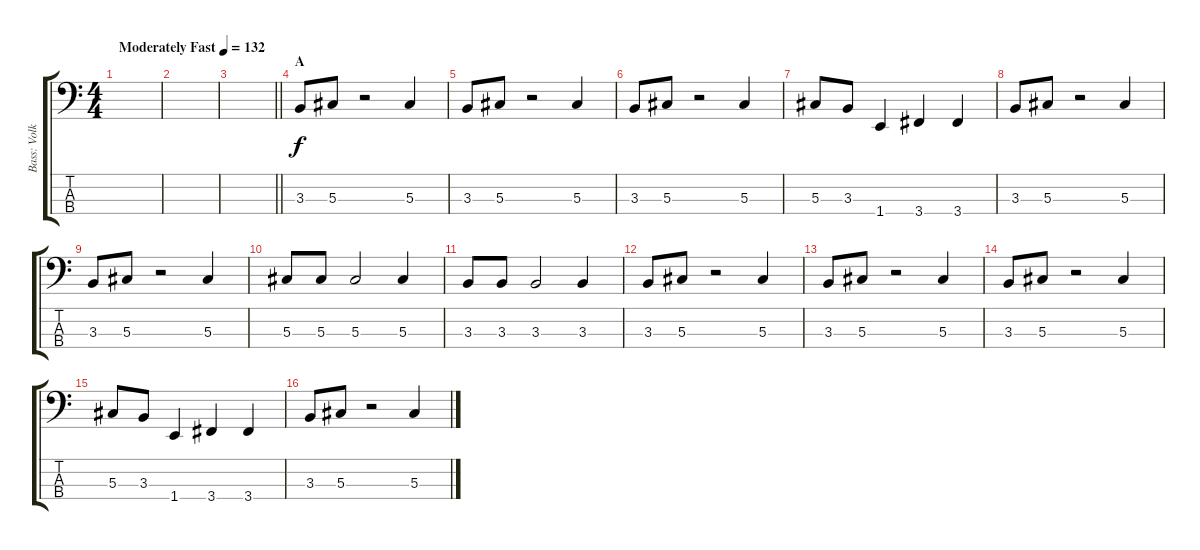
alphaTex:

\track ("Bass: Volker" "Bass: Volk") {instrument electricbassfinger}
\staff {score tabs}
\tuning (Gb2 Db2 Ab1 Eb1) {hide}
\ts (4 4)
\tempo (132 "Moderately Fast")
\clef f4
\ks c
|
|
\barLineRight lightlight
|
\section ("" "A")
3.3.8 5.3.8 r.2 5.3.4 |
3.3.8 5.3.8 r.2 5.3.4 |
3.3.8 5.3.8 r.2 5.3.4 |
5.3.8 3.3.8 1.4.4 3.4.4 3.4.4 |
3.3.8 5.3.8 r.2 5.3.4 |
3.3.8 5.3.8 r.2 5.3.4 |
5.3.8 5.3.8 5.3.2 5.3.4 |
3.3.8 3.3.8 3.3.2 3.3.4 |
3.3.8 5.3.8 r.2 5.3.4 |
3.3.8 5.3.8 r.2 5.3.4 |
3.3.8 5.3.8 r.2 5.3.4 |
5.3.8 3.3.8 1.4.4 3.4.4 3.4.4 |
3.3.8 5.3.8 r.2 5.3.4
